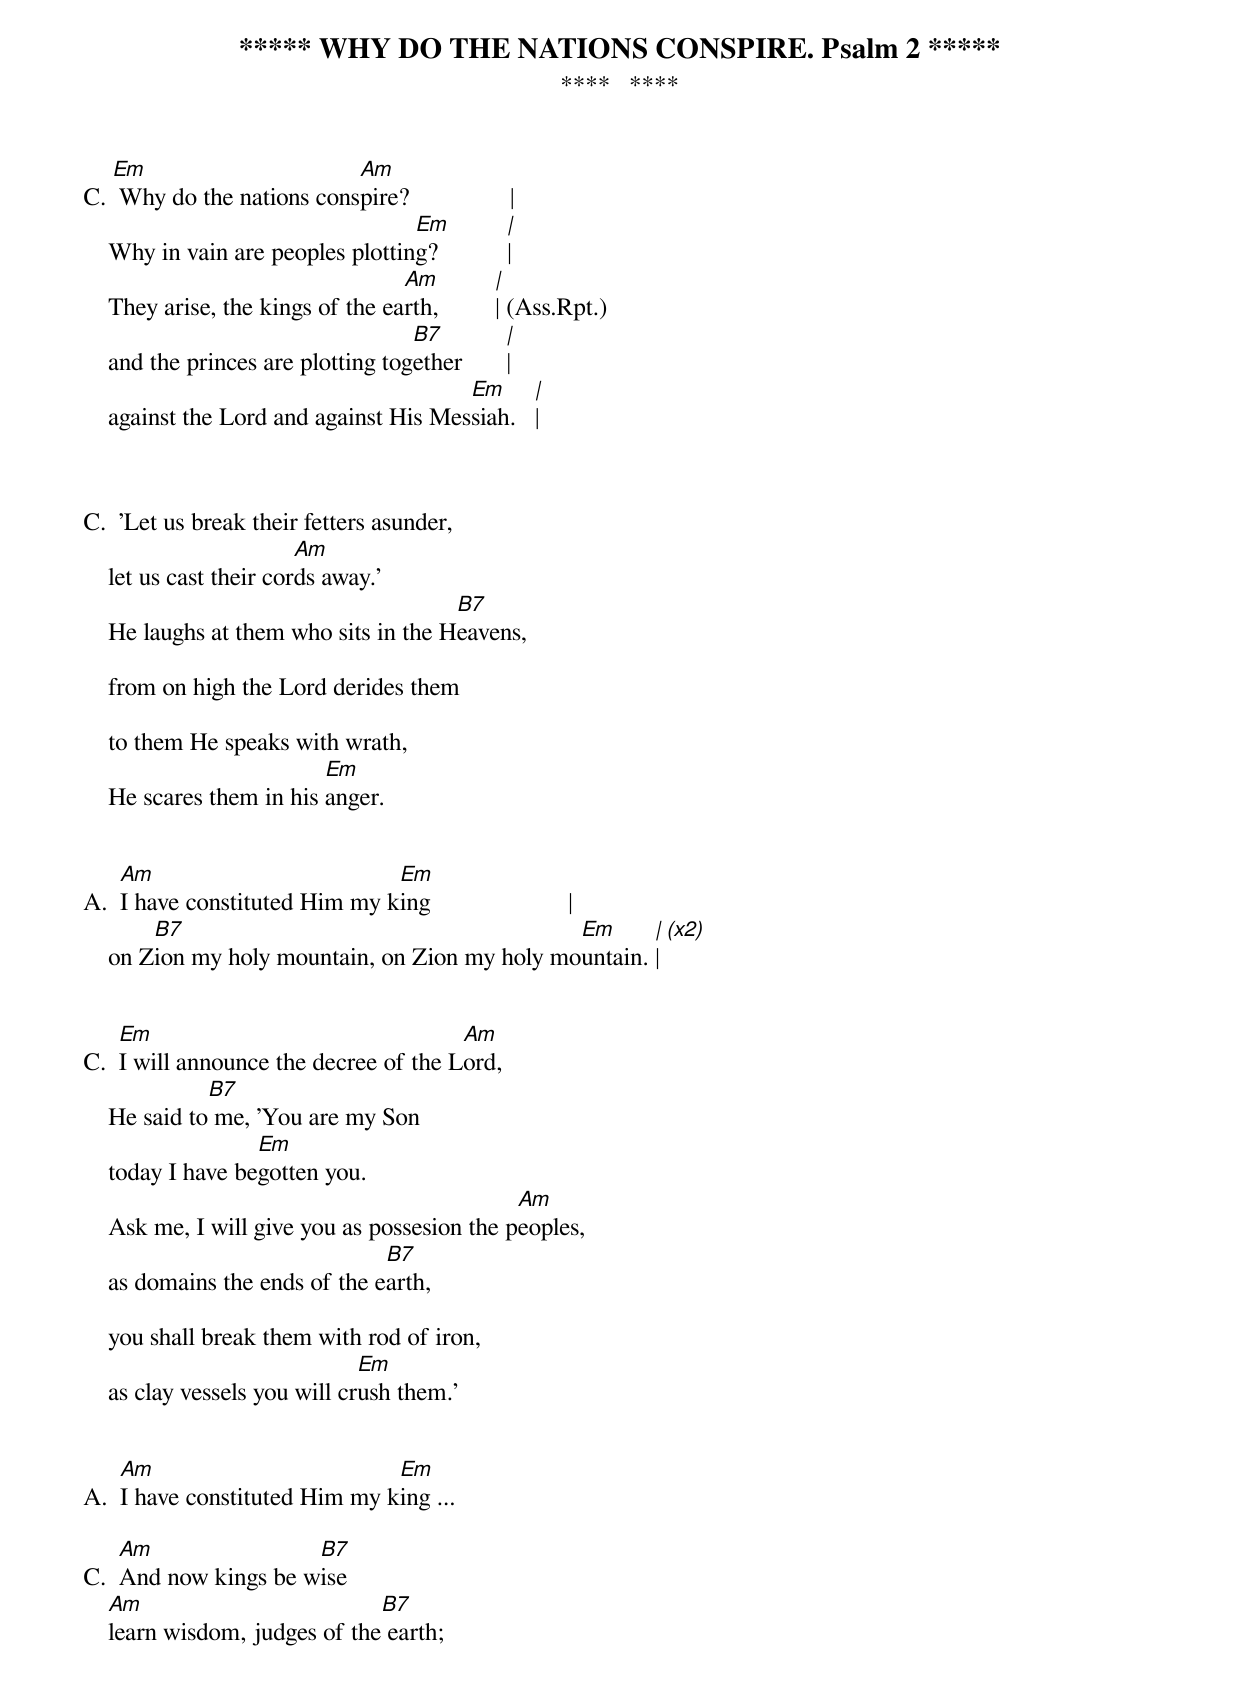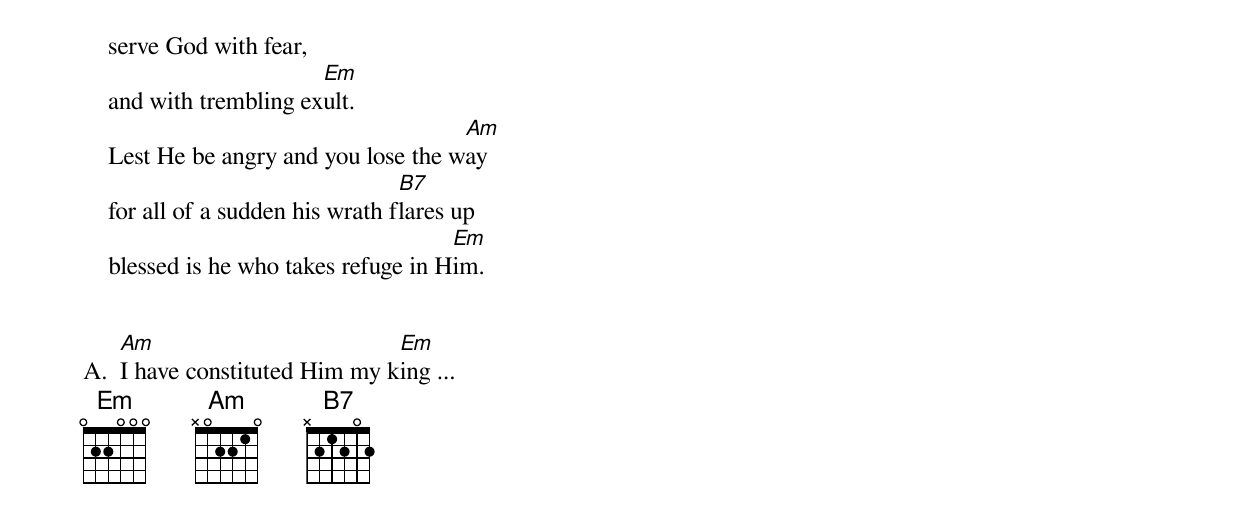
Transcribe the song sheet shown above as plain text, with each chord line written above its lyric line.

***** WHY DO THE NATIONS CONSPIRE. Psalm 2 *****
****   ****
   Em                      Am
C.  Why do the nations conspire?                |
                                   Em           |
    Why in vain are peoples plotting?           |
                                   Am           |
    They arise, the kings of the earth,         | (Ass.Rpt.)
                                    B7          |
    and the princes are plotting together       |
                                        Em      |
    against the Lord and against His Messiah.   |



C.  'Let us break their fetters asunder,
               	         Am
    let us cast their cords away.'
                                       B7
    He laughs at them who sits in the Heavens,

    from on high the Lord derides them

    to them He speaks with wrath,
                          Em
    He scares them in his anger.


    Am                         Em
A.  I have constituted Him my king                      |
        B7                                      Em      | (x2)
    on Zion my holy mountain, on Zion my holy mountain. |


    Em                                 Am
C.  I will announce the decree of the Lord,
              B7
    He said to me, 'You are my Son
                   Em
    today I have begotten you.
                                              Am
    Ask me, I will give you as possesion the peoples,
                                B7
    as domains the ends of the earth,

    you shall break them with rod of iron,
                               Em
    as clay vessels you will crush them.'


    Am                         Em
A.  I have constituted Him my king ...

    Am                B7
C.  And now kings be wise
    Am                         B7
    learn wisdom, judges of the earth;

    serve God with fear,
                         Em
    and with trembling exult.
                                       Am
    Lest He be angry and you lose the way
                                   B7
    for all of a sudden his wrath flares up
                                       Em
    blessed is he who takes refuge in Him.


    Am                         Em
A.  I have constituted Him my king ...
